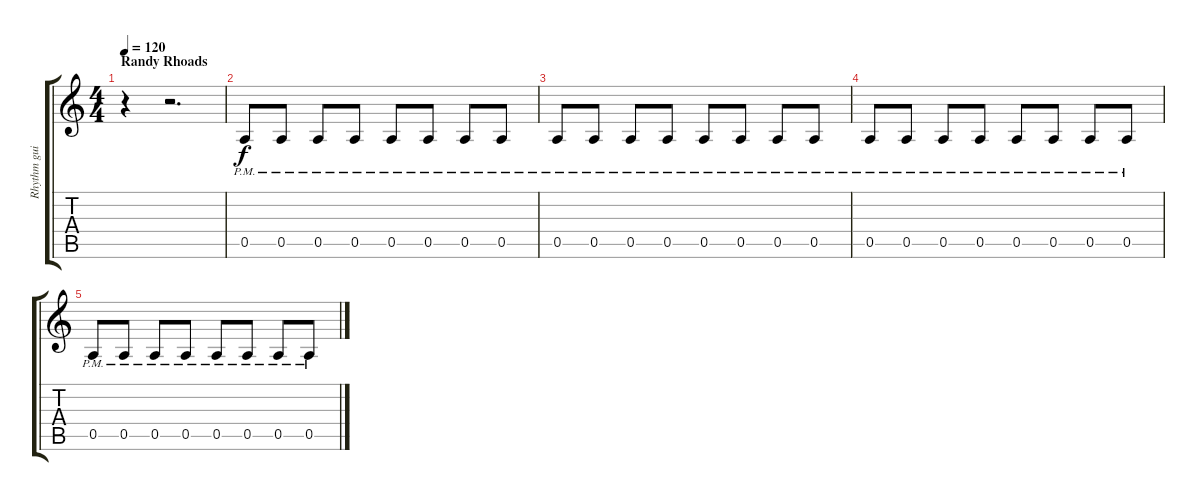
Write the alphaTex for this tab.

\track ("Rhythm guitar" "Rhythm gui") {instrument overdrivenguitar}
\staff {score tabs}
\tuning (E4 B3 G3 D3 A2 E2) {hide}
\ts (4 4)
\section ("" "Randy Rhoads")
\tempo 120
\clef g2
\ks c
r.4{dy f instrument overdrivenguitar} r.2{d} |
0.5{pm}.8 0.5{pm}.8 0.5{pm}.8 0.5{pm}.8 0.5{pm}.8 0.5{pm}.8 0.5{pm}.8 0.5{pm}.8 |
0.5{pm}.8 0.5{pm}.8 0.5{pm}.8 0.5{pm}.8 0.5{pm}.8 0.5{pm}.8 0.5{pm}.8 0.5{pm}.8 |
0.5{pm}.8 0.5{pm}.8 0.5{pm}.8 0.5{pm}.8 0.5{pm}.8 0.5{pm}.8 0.5{pm}.8 0.5{pm}.8 |
0.5{pm}.8 0.5{pm}.8 0.5{pm}.8 0.5{pm}.8 0.5{pm}.8 0.5{pm}.8 0.5{pm}.8 0.5{pm}.8
